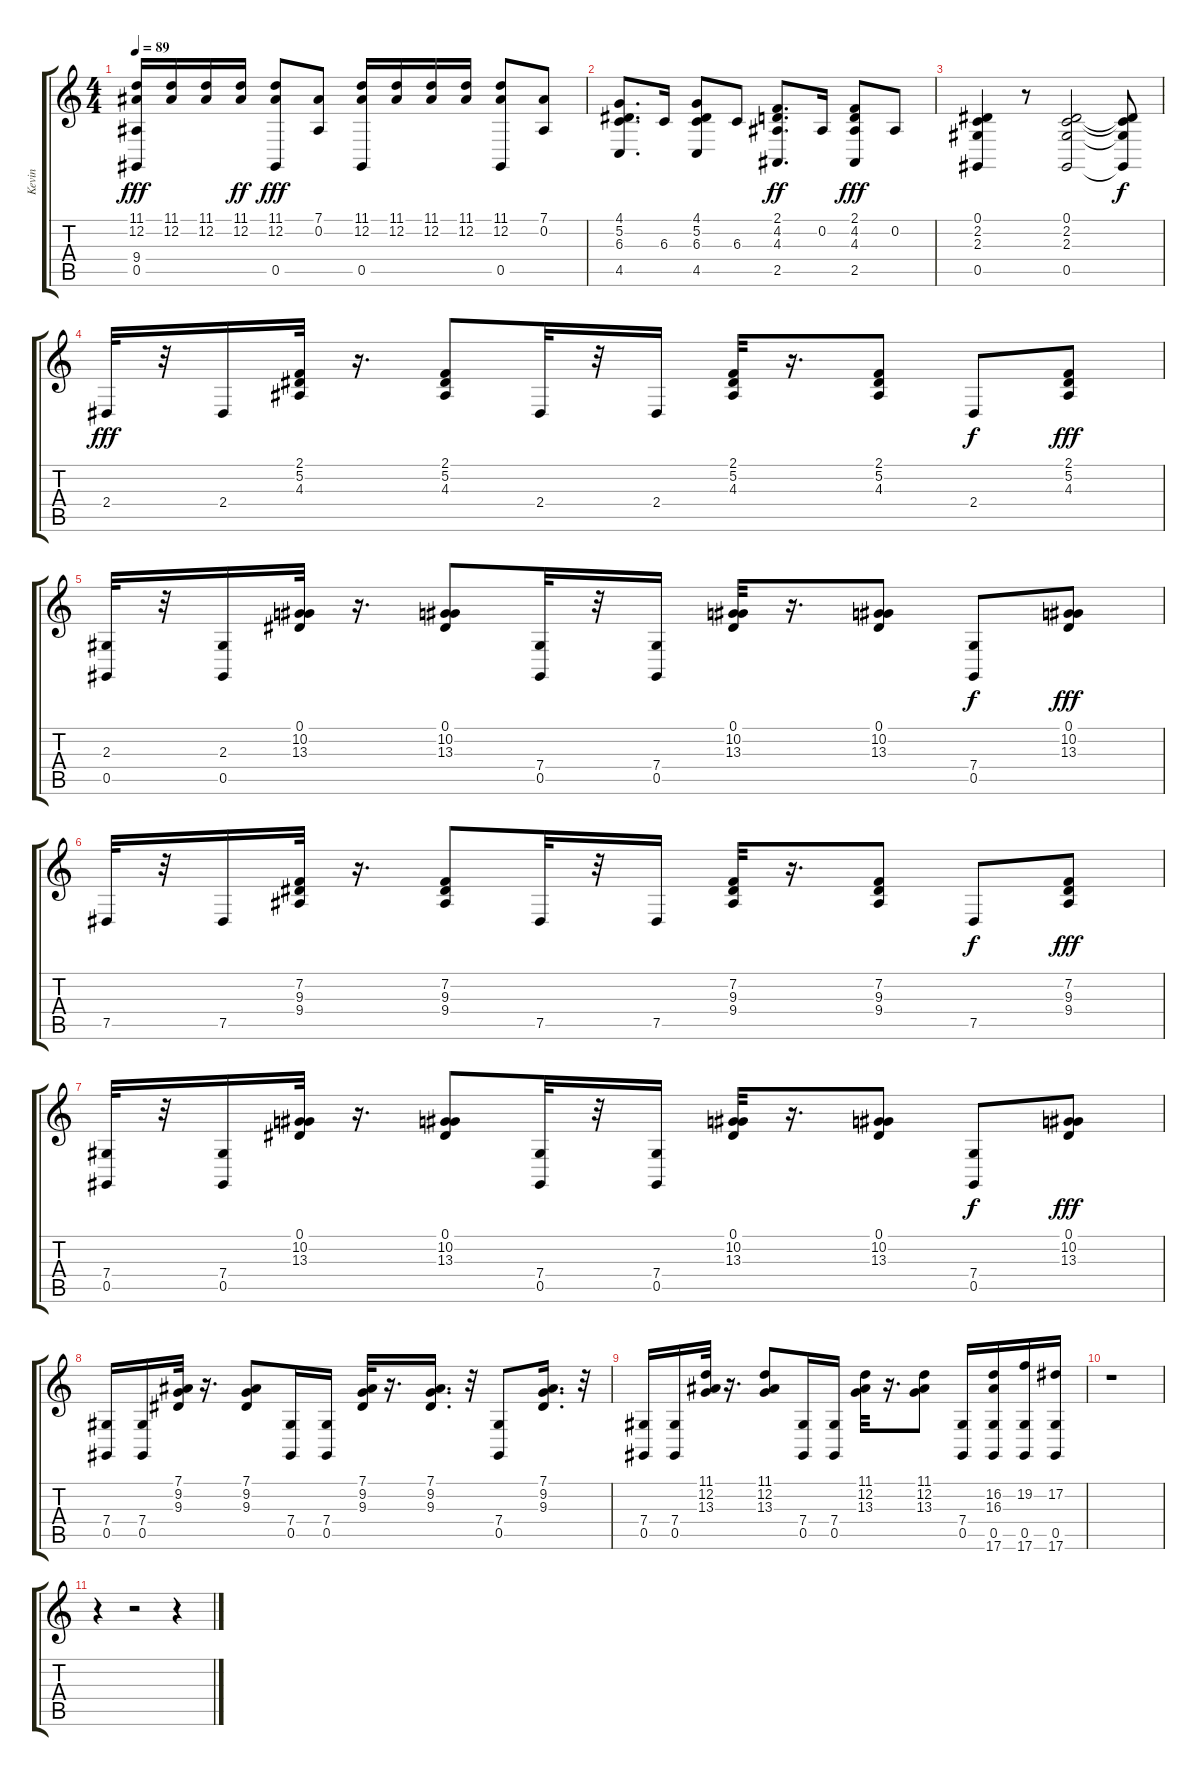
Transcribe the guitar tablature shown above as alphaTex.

\track ("Kevin" "Kevin") {instrument brightacousticpiano}
\staff {score tabs}
\tuning (Eb4 Bb3 Gb3 Db3 Ab2 Eb2) {hide}
\ts (4 4)
\tempo 89
\clef g2
\ks c
(11.1 12.2 9.4 0.5).16{dy fff} (11.1 12.2).16 (11.1 12.2).16 (11.1 12.2).16{dy ff} (11.1 12.2 0.5).8{dy fff} (7.1 0.2).8 (11.1 12.2 0.5).16 (11.1 12.2).16 (11.1 12.2).16 (11.1 12.2).16 (11.1 12.2 0.5).8 (7.1 0.2).8 |
(4.1 5.2 6.3 4.5).8{d} 6.3.16 (4.1 5.2 6.3 4.5).8 6.3.8 (2.1 4.2 4.3 2.5).8{d dy ff} 0.2.16 (2.1 4.2 4.3 2.5).8{dy fff} 0.2.8 |
(0.1 2.2 2.3 0.5).4 r.8 (0.1 2.2 2.3 0.5).2 (0.1{t} 2.2{t} 2.3{t} 0.5{t}).8{dy f} |
2.4.32{dy fff} r.32 2.4.16 (2.1 5.2 4.3).32 r.16{d} (2.1 5.2 4.3).8 2.4.32 r.32 2.4.16 (2.1 5.2 4.3).32 r.16{d} (2.1 5.2 4.3).8 2.4.8{dy f} (2.1 5.2 4.3).8{dy fff} |
(2.3 0.5).32 r.32 (2.3 0.5).16 (0.1 10.2 13.3).32 r.16{d} (0.1 10.2 13.3).8 (7.4 0.5).32 r.32 (7.4 0.5).16 (0.1 10.2 13.3).32 r.16{d} (0.1 10.2 13.3).8 (7.4 0.5).8{dy f} (0.1 10.2 13.3).8{dy fff} |
7.5.32 r.32 7.5.16 (7.2 9.3 9.4).32 r.16{d} (7.2 9.3 9.4).8 7.5.32 r.32 7.5.16 (7.2 9.3 9.4).32 r.16{d} (7.2 9.3 9.4).8 7.5.8{dy f} (7.2 9.3 9.4).8{dy fff} |
(7.4 0.5).32 r.32 (7.4 0.5).16 (0.1 10.2 13.3).32 r.16{d} (0.1 10.2 13.3).8 (7.4 0.5).32 r.32 (7.4 0.5).16 (0.1 10.2 13.3).32 r.16{d} (0.1 10.2 13.3).8 (7.4 0.5).8{dy f} (0.1 10.2 13.3).8{dy fff} |
(7.4 0.5).16 (7.4 0.5).16 (7.1 9.2 9.3).32 r.16{d} (7.1 9.2 9.3).8 (7.4 0.5).16 (7.4 0.5).16 (7.1 9.2 9.3).32 r.16{d} (7.1 9.2 9.3).16{d} r.32 (7.4 0.5).8 (7.1 9.2 9.3).16{d} r.32 |
(7.4 0.5).16 (7.4 0.5).16 (11.1 12.2 13.3).32 r.16{d} (11.1 12.2 13.3).8 (7.4 0.5).16 (7.4 0.5).16 (11.1 12.2 13.3).32 r.16{d} (11.1 12.2 13.3).8 (7.4 0.5).16 (16.2 16.3 0.5 17.6).16 (19.2 0.5 17.6).16 (17.2 0.5 17.6).16 |
r.1 |
r.4 r.2 r.4
